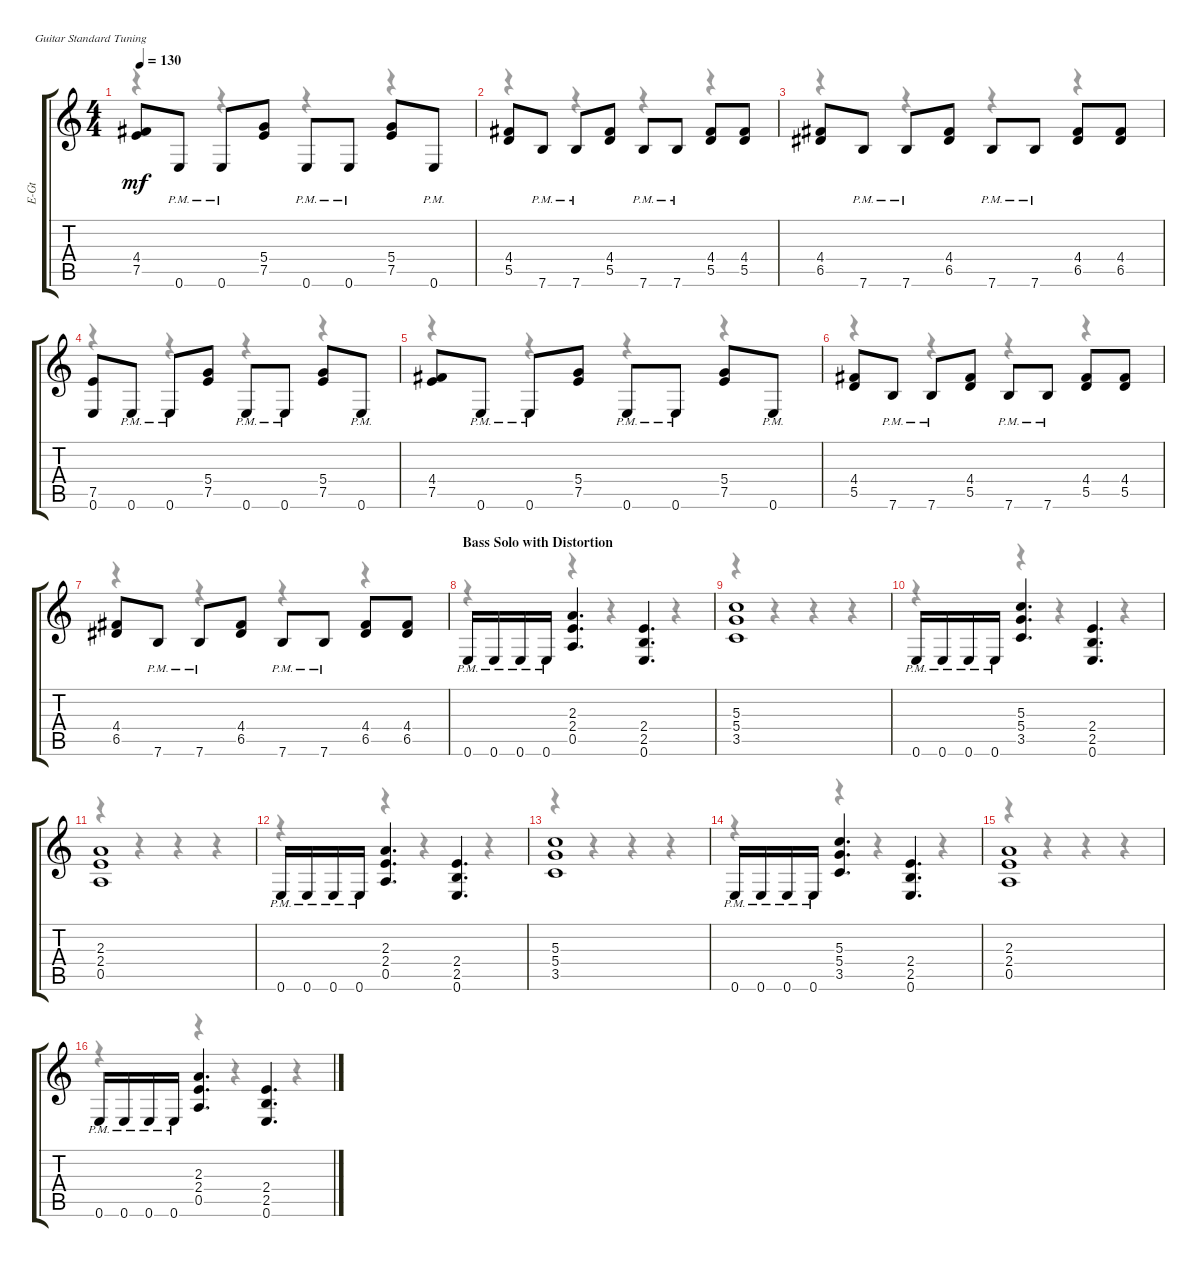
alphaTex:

\bracketExtendMode groupsimilarinstruments
\track ("Kirk Hammett (Lead)" "E-Gt") {instrument distortionguitar}
\staff {score tabs}
\tuning (E4 B3 G3 D3 A2 E2)
\voice
\ts (4 4)
\tempo 130
\clef g2
\ks c
(4.4{acc #} 7.5).8{dy mf} 0.6{pm}.8 0.6{pm}.8 (5.4 7.5).8 0.6{pm}.8 0.6{pm}.8 (5.4 7.5).8 0.6{pm}.8 |
(4.4{acc #} 5.5).8 7.6{pm}.8 7.6{pm}.8 (4.4{acc #} 5.5).8 7.6{pm}.8 7.6{pm}.8 (4.4{acc #} 5.5).8 (4.4{acc #} 5.5).8 |
(4.4{acc #} 6.5{acc #}).8 7.6{pm}.8 7.6{pm}.8 (4.4{acc #} 6.5{acc #}).8 7.6{pm}.8 7.6{pm}.8 (4.4{acc #} 6.5{acc #}).8 (4.4{acc #} 6.5{acc #}).8 |
(7.5 0.6).8 0.6{pm}.8 0.6{pm}.8 (5.4 7.5).8 0.6{pm}.8 0.6{pm}.8 (5.4 7.5).8 0.6{pm}.8 |
(4.4{acc #} 7.5).8 0.6{pm}.8 0.6{pm}.8 (5.4 7.5).8 0.6{pm}.8 0.6{pm}.8 (5.4 7.5).8 0.6{pm}.8 |
(4.4{acc #} 5.5).8 7.6{pm}.8 7.6{pm}.8 (4.4{acc #} 5.5).8 7.6{pm}.8 7.6{pm}.8 (4.4{acc #} 5.5).8 (4.4{acc #} 5.5).8 |
(4.4{acc #} 6.5{acc #}).8 7.6{pm}.8 7.6{pm}.8 (4.4{acc #} 6.5{acc #}).8 7.6{pm}.8 7.6{pm}.8 (4.4{acc #} 6.5{acc #}).8 (4.4{acc #} 6.5{acc #}).8 |
\section ("" "Bass Solo with Distortion  ")
0.6{pm}.16 0.6{pm}.16 0.6{pm}.16 0.6{pm}.16 (2.3 2.4 0.5).4{d} (2.4 2.5 0.6).4{d} |
(5.3 5.4 3.5).1 |
0.6{pm}.16 0.6{pm}.16 0.6{pm}.16 0.6{pm}.16 (5.3 5.4 3.5).4{d} (2.4 2.5 0.6).4{d} |
(2.3 2.4 0.5).1 |
0.6{pm}.16 0.6{pm}.16 0.6{pm}.16 0.6{pm}.16 (2.3 2.4 0.5).4{d} (2.4 2.5 0.6).4{d} |
(5.3 5.4 3.5).1 |
0.6{pm}.16 0.6{pm}.16 0.6{pm}.16 0.6{pm}.16 (5.3 5.4 3.5).4{d} (2.4 2.5 0.6).4{d} |
(2.3 2.4 0.5).1 |
0.6{pm}.16 0.6{pm}.16 0.6{pm}.16 0.6{pm}.16 (2.3 2.4 0.5).4{d} (2.4 2.5 0.6).4{d}
\voice
\clef g2
\ottava regular
\simile none
\ks c
r.4{dy mf} r.4 r.4 r.4 |
r.4 r.4 r.4 r.4 |
r.4 r.4 r.4 r.4 |
r.4 r.4 r.4 r.4 |
r.4 r.4 r.4 r.4 |
r.4 r.4 r.4 r.4 |
r.4 r.4 r.4 r.4 |
r.4 r.4 r.4 r.4 |
r.4 r.4 r.4 r.4 |
r.4 r.4 r.4 r.4 |
r.4 r.4 r.4 r.4 |
r.4 r.4 r.4 r.4 |
r.4 r.4 r.4 r.4 |
r.4 r.4 r.4 r.4 |
r.4 r.4 r.4 r.4 |
r.4 r.4 r.4 r.4
